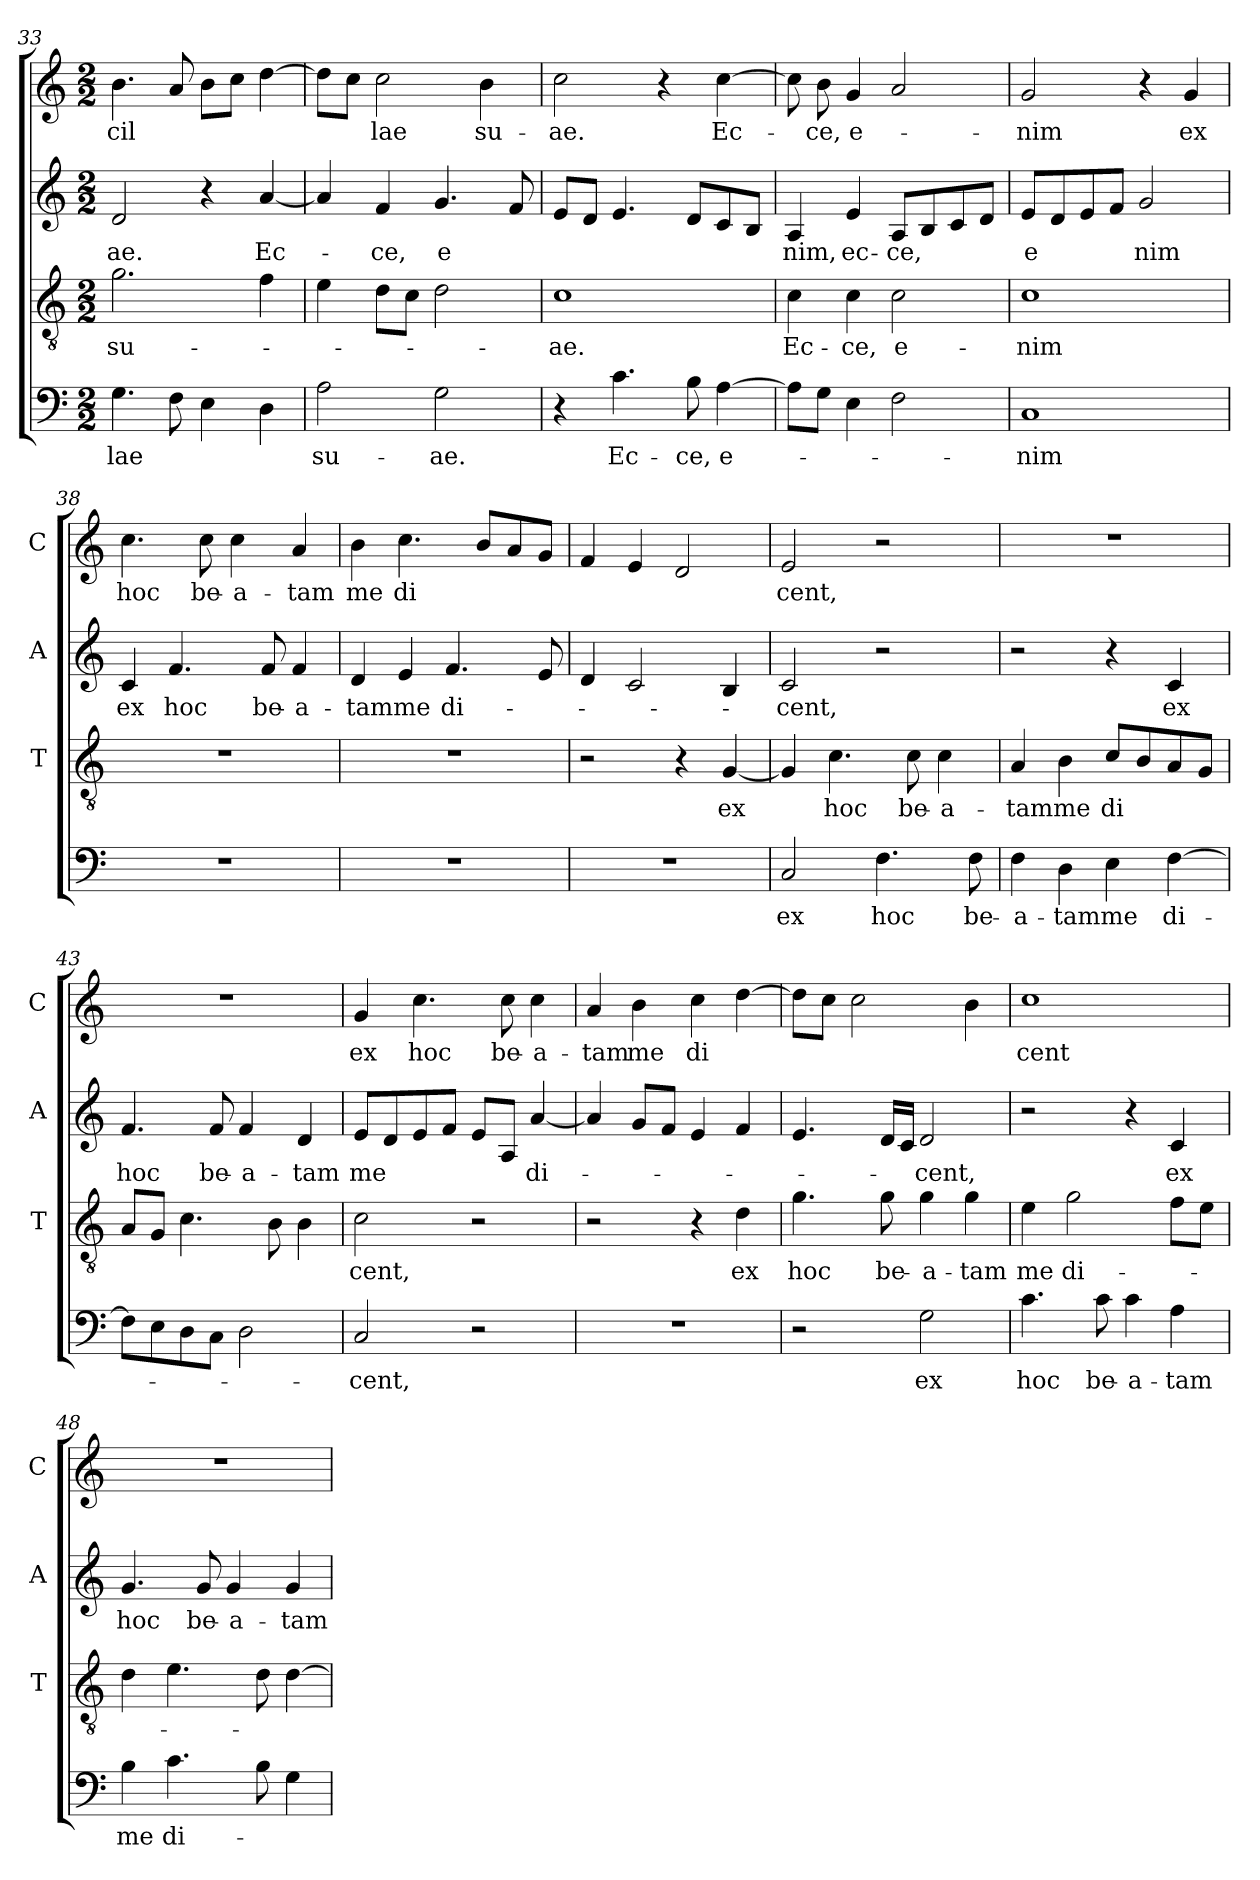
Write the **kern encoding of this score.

**kern	**text	**kern	**text	**kern	**text	**kern	**text
*part4	*part4	*part3	*part3	*part2	*part2	*part1	*part1
*staff4	*staff4	*staff3	*staff3	*staff2	*staff2	*staff1	*staff1
*	*	*I'T	*	*I'A	*	*I'C	*
!!LO:LB:g=z
*clefF4	*	*clefGv2	*	*clefG2	*	*clefG2	*
*k[]	*	*k[]	*	*k[]	*	*k[]	*
*C:	*	*C:	*	*C:	*	*C:	*
*M2/2	*	*M2/2	*	*M2/2	*	*M2/2	*
=33	=33	=33	=33	=33	=33	=33	=33
!	!LO:LY:b	!	!LO:LY:b	!	!LO:LY:b	!	!LO:LY:b
4.G\	-­lae	2.g\	su-	2d/	-­ae.	4.b\	-­cil
8F\	.	.	.	.	.	8a/	.
4E\	.	.	.	4r	.	8b\L	.
.	.	.	.	.	.	8cc\J	.
!	!	!	!	!	!LO:LY:b	!	!
4D\	.	4f\	.	[4a/	Ec-	[4dd\	.
=34	=34	=34	=34	=34	=34	=34	=34
!	!LO:LY:b	!	!	!	!	!	!
2A\	su-	4e\	.	4a/]	.	8dd\L]	.
.	.	.	.	.	.	8cc\J	.
!	!	!	!	!	!LO:LY:b	!	!LO:LY:b
.	.	8d\L	.	4f/	-ce,	2cc\	lae
.	.	8c\J	.	.	.	.	.
!	!LO:LY:b	!	!	!	!LO:LY:b	!	!
2G\	-ae.	2d\	.	4.g/	e	.	.
!	!	!	!	!	!	!	!LO:LY:b
.	.	.	.	.	.	4b\	su-
.	.	.	.	8f/	.	.	.
=35	=35	=35	=35	=35	=35	=35	=35
!	!	!	!LO:LY:b	!	!	!	!LO:LY:b
4r	.	1c	-ae.	8e/L	.	2cc\	-ae.
.	.	.	.	8d/J	.	.	.
!	!LO:LY:b	!	!	!	!	!	!
4.c\	Ec-	.	.	4.e/	.	.	.
.	.	.	.	.	.	4r	.
!	!LO:LY:b	!	!	!	!	!	!
8B\	-ce,	.	.	8d/L	.	.	.
!	!LO:LY:b	!	!	!	!	!	!LO:LY:b
[4A\	e-	.	.	8c/	.	[4cc\	Ec-
.	.	.	.	8B/J	.	.	.
=36	=36	=36	=36	=36	=36	=36	=36
!	!	!	!LO:LY:b	!	!LO:LY:b	!	!
8A\L]	.	4c\	Ec-	4A/	nim,	8cc\]	.
!	!	!	!	!	!	!	!LO:LY:b
8G\J	.	.	.	.	.	8b\	-ce,
!	!	!	!LO:LY:b	!	!LO:LY:b	!	!LO:LY:b
4E\	.	4c\	-ce,	4e/	ec-	4g/	e-
!	!	!	!LO:LY:b	!	!LO:LY:b	!	!
2F\	.	2c\	e-	8A/L	-ce,	2a/	.
.	.	.	.	8B/	.	.	.
.	.	.	.	8c/	.	.	.
.	.	.	.	8d/J	.	.	.
=37	=37	=37	=37	=37	=37	=37	=37
!	!LO:LY:b	!	!LO:LY:b	!	!LO:LY:b	!	!LO:LY:b
1C	-nim	1c	-nim	8e/L	e	2g/	-nim
.	.	.	.	8d/	.	.	.
.	.	.	.	8e/	.	.	.
.	.	.	.	8f/J	.	.	.
!	!	!	!	!	!LO:LY:b	!	!
.	.	.	.	2g/	nim	4r	.
!	!	!	!	!	!	!	!LO:LY:b
.	.	.	.	.	.	4g/	ex
!!LO:LB:g=z
=38	=38	=38	=38	=38	=38	=38	=38
!	!	!	!	!	!LO:LY:b	!	!LO:LY:b
1r	.	1r	.	4c/	ex	4.cc\	hoc
!	!	!	!	!	!LO:LY:b	!	!
.	.	.	.	4.f/	hoc	.	.
!	!	!	!	!	!	!	!LO:LY:b
.	.	.	.	.	.	8cc\	be-
!	!	!	!	!	!	!	!LO:LY:b
.	.	.	.	.	.	4cc\	-a-
!	!	!	!	!	!LO:LY:b	!	!
.	.	.	.	8f/	be-	.	.
!	!	!	!	!	!LO:LY:b	!	!LO:LY:b
.	.	.	.	4f/	-a-	4a/	-tam
=39	=39	=39	=39	=39	=39	=39	=39
!	!	!	!	!	!LO:LY:b	!	!LO:LY:b
1r	.	1r	.	4d/	-tam	4b\	me
!	!	!	!	!	!LO:LY:b	!	!LO:LY:b
.	.	.	.	4e/	me	4.cc\	di
!	!	!	!	!	!LO:LY:b	!	!
.	.	.	.	4.f/	di-	.	.
.	.	.	.	.	.	8b/L	.
.	.	.	.	.	.	8a/	.
.	.	.	.	8e/	.	8g/J	.
=40	=40	=40	=40	=40	=40	=40	=40
1r	.	2r	.	4d/	.	4f/	.
.	.	.	.	2c/	.	4e/	.
.	.	4r	.	.	.	2d/	.
!	!	!	!LO:LY:b	!	!	!	!
.	.	[4G/	ex	4B/	.	.	.
=41	=41	=41	=41	=41	=41	=41	=41
!	!LO:LY:b	!	!	!	!LO:LY:b	!	!LO:LY:b
2C/	ex	4G/]	.	2c/	-cent,	2e/	cent,
!	!	!	!LO:LY:b	!	!	!	!
.	.	4.c\	hoc	.	.	.	.
!	!LO:LY:b	!	!	!	!	!	!
4.F\	hoc	.	.	2r	.	2r	.
!	!	!	!LO:LY:b	!	!	!	!
.	.	8c\	be-	.	.	.	.
!	!	!	!LO:LY:b	!	!	!	!
.	.	4c\	-a-	.	.	.	.
!	!LO:LY:b	!	!	!	!	!	!
8F\	be-	.	.	.	.	.	.
=42	=42	=42	=42	=42	=42	=42	=42
!	!LO:LY:b	!	!LO:LY:b	!	!	!	!
4F\	-a-	4A/	-tam	2r	.	1r	.
!	!LO:LY:b	!	!LO:LY:b	!	!	!	!
4D\	-tam	4B\	me	.	.	.	.
!	!LO:LY:b	!	!LO:LY:b	!	!	!	!
4E\	me	8c/L	di	4r	.	.	.
.	.	8B/	.	.	.	.	.
!	!LO:LY:b	!	!	!	!LO:LY:b	!	!
[4F\	di-	8A/	.	4c/	ex	.	.
.	.	8G/J	.	.	.	.	.
=43	=43	=43	=43	=43	=43	=43	=43
!	!	!	!	!	!LO:LY:b	!	!
8F\L]	.	8A/L	.	4.f/	hoc	1r	.
8E\	.	8G/J	.	.	.	.	.
8D\	.	4.c\	.	.	.	.	.
!	!	!	!	!	!LO:LY:b	!	!
8C\J	.	.	.	8f/	be-	.	.
!	!	!	!	!	!LO:LY:b	!	!
2D\	.	.	.	4f/	-a-	.	.
.	.	8B\	.	.	.	.	.
!	!	!	!	!	!LO:LY:b	!	!
.	.	4B\	.	4d/	-tam	.	.
!!LO:PB:g=z
=44	=44	=44	=44	=44	=44	=44	=44
!	!LO:LY:b	!	!LO:LY:b	!	!LO:LY:b	!	!LO:LY:b
2C/	-­cent,	2c\	­cent,	8e/L	me	4g/	ex
.	.	.	.	8d/	.	.	.
!	!	!	!	!	!	!	!LO:LY:b
.	.	.	.	8e/	.	4.cc\	hoc
.	.	.	.	8f/J	.	.	.
2r	.	2r	.	8e/L	.	.	.
!	!	!	!	!	!	!	!LO:LY:b
.	.	.	.	8A/J	.	8cc\	be-
!	!	!	!	!	!LO:LY:b	!	!LO:LY:b
.	.	.	.	[4a/	di-	4cc\	-a-
=45	=45	=45	=45	=45	=45	=45	=45
!	!	!	!	!	!	!	!LO:LY:b
1r	.	2r	.	4a/]	.	4a/	-tam
!	!	!	!	!	!	!	!LO:LY:b
.	.	.	.	8g/L	.	4b\	me
.	.	.	.	8f/J	.	.	.
!	!	!	!	!	!	!	!LO:LY:b
.	.	4r	.	4e/	.	4cc\	di
!	!	!	!LO:LY:b	!	!	!	!
.	.	4d\	ex	4f/	.	[4dd\	.
=46	=46	=46	=46	=46	=46	=46	=46
!	!	!	!LO:LY:b	!	!	!	!
2r	.	4.g\	hoc	4.e/	.	8dd\L]	.
.	.	.	.	.	.	8cc\J	.
.	.	.	.	.	.	2cc\	.
!	!	!	!LO:LY:b	!	!	!	!
.	.	8g\	be-	16d/LL	.	.	.
.	.	.	.	16c/JJ	.	.	.
!	!LO:LY:b	!	!LO:LY:b	!	!LO:LY:b	!	!
2G\	ex	4g\	-a-	2d/	-cent,	.	.
!	!	!	!LO:LY:b	!	!	!	!
.	.	4g\	-tam	.	.	4b\	.
=47	=47	=47	=47	=47	=47	=47	=47
!	!LO:LY:b	!	!LO:LY:b	!	!	!	!LO:LY:b
4.c\	hoc	4e\	me	2r	.	1cc	cent
!	!	!	!LO:LY:b	!	!	!	!
.	.	2g\	di-	.	.	.	.
!	!LO:LY:b	!	!	!	!	!	!
8c\	be-	.	.	.	.	.	.
!	!LO:LY:b	!	!	!	!	!	!
4c\	-a-	.	.	4r	.	.	.
!	!LO:LY:b	!	!	!	!LO:LY:b	!	!
4A\	-tam	8f\L	.	4c/	ex	.	.
.	.	8e\J	.	.	.	.	.
=48	=48	=48	=48	=48	=48	=48	=48
!	!LO:LY:b	!	!	!	!LO:LY:b	!	!
4B\	me	4d\	.	4.g/	hoc	1r	.
!	!LO:LY:b	!	!	!	!	!	!
4.c\	di-	4.e\	.	.	.	.	.
!	!	!	!	!	!LO:LY:b	!	!
.	.	.	.	8g/	be-	.	.
!	!	!	!	!	!LO:LY:b	!	!
.	.	.	.	4g/	-a-	.	.
8B\	.	8d\	.	.	.	.	.
!	!	!	!	!	!LO:LY:b	!	!
4G\	.	[4d\	.	4g/	-tam	.	.
=	=	=	=	=	=	=	=
*-	*-	*-	*-	*-	*-	*-	*-
